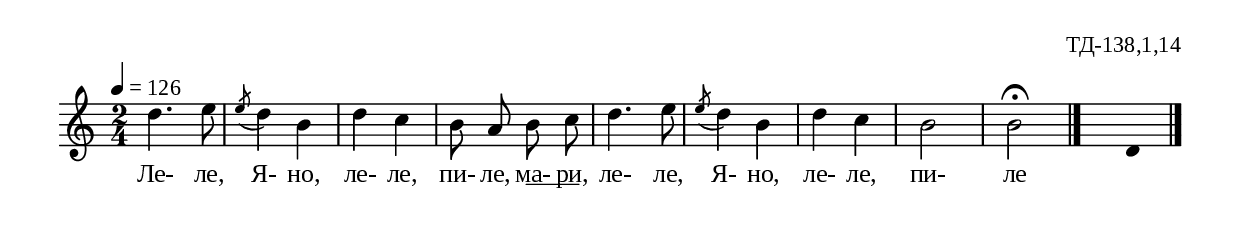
%{
TD_138_01_14
%}

\include "td-preamble.ly"

\score {
\relative c'' {
 \tempo 4 = 126
 \time 2/4
% \tempo 8 = 168
% \time 7/16
d4. e8 | \acciaccatura e8 d4 b | d c | b8 a\noBeam b c\noBeam | 
d4. e8 | \acciaccatura e8 d4 b | d c | b2 | b2\fermata
 \bar "|." 
s4 \fixB d,4 \fixC
  \bar "|." 
}
\addlyrics { Ле- ле, Я- но, ле- ле, пи- ле, 
ма- \startTextSpan ри, \stopTextSpan ле- ле, Я- но, ле- ле, пи- ле }
%
\layout {
  indent = #0
  line-width = 190\mm
  ragged-right=##f
\context {
      \Lyrics
      \consists "Text_spanner_engraver"
      \override TextSpanner #'direction = #DOWN
      \override TextSpanner #'style = #'line    
      \override TextSpanner #'outside-staff-priority = ##f
      \override TextSpanner #'padding = #0.2 % sets the distance of the line from the lyrics
      \override TextSpanner #'bound-details =
      #`((left . ((Y . 0)
                  (padding . 0)
                  (attach-dir . ,LEFT)))
         (left-broken . ((end-on-note . #t)))
         (right . ((Y . 0)
                   (padding . 0)
                   (attach-dir . ,RIGHT))))
    }
  
}
%
\midi { 
	\context {
		\Score
		tempoWholesPerMinute = #(ly:make-moment 126 4)
		}
	}
}
%
\header{
  opus = "ТД-138,1,14"
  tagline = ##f
}


